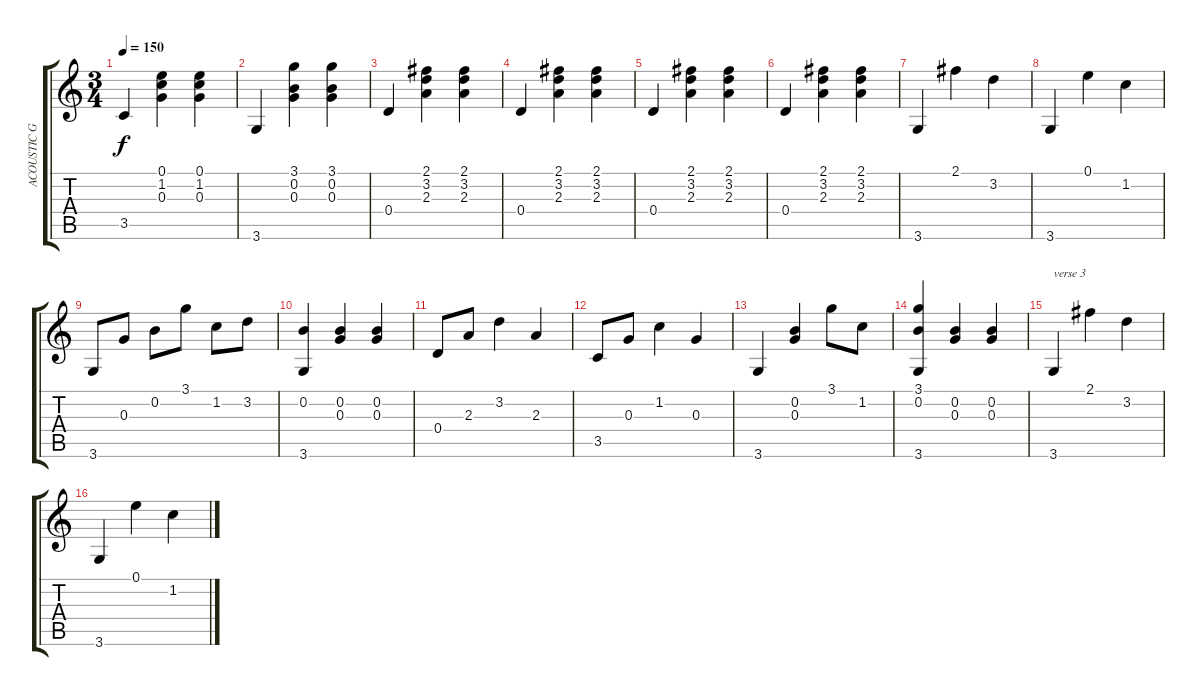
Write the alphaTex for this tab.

\track ("ACOUSTIC GUITAR (Keith Richard)" "ACOUSTIC G") {instrument acousticguitarsteel}
\staff {score tabs}
\tuning (E4 B3 G3 D3 A2 E2) {hide}
\ts (3 4)
\tempo 150
\clef g2
\ks c
3.5.4{dy f} (0.1 1.2 0.3).4 (0.1 1.2 0.3).4 |
3.6.4 (3.1 0.2 0.3).4 (3.1 0.2 0.3).4 |
0.4.4 (2.1 3.2 2.3).4 (2.1 3.2 2.3).4 |
0.4.4 (2.1 3.2 2.3).4 (2.1 3.2 2.3).4 |
0.4.4 (2.1 3.2 2.3).4 (2.1 3.2 2.3).4 |
0.4.4 (2.1 3.2 2.3).4 (2.1 3.2 2.3).4 |
3.6.4 2.1.4 3.2.4 |
3.6.4 0.1.4 1.2.4 |
3.6.8 0.3.8 0.2.8 3.1.8 1.2.8 3.2.8 |
(0.2 3.6).4 (0.2 0.3).4 (0.2 0.3).4 |
0.4.8 2.3.8 3.2.4 2.3.4 |
3.5.8 0.3.8 1.2.4 0.3.4 |
3.6.4 (0.2 0.3).4 3.1.8 1.2.8 |
(3.1 0.2 3.6).4 (0.2 0.3).4 (0.2 0.3).4 |
3.6.4{txt "verse 3"} 2.1.4 3.2.4 |
3.6.4 0.1.4 1.2.4
